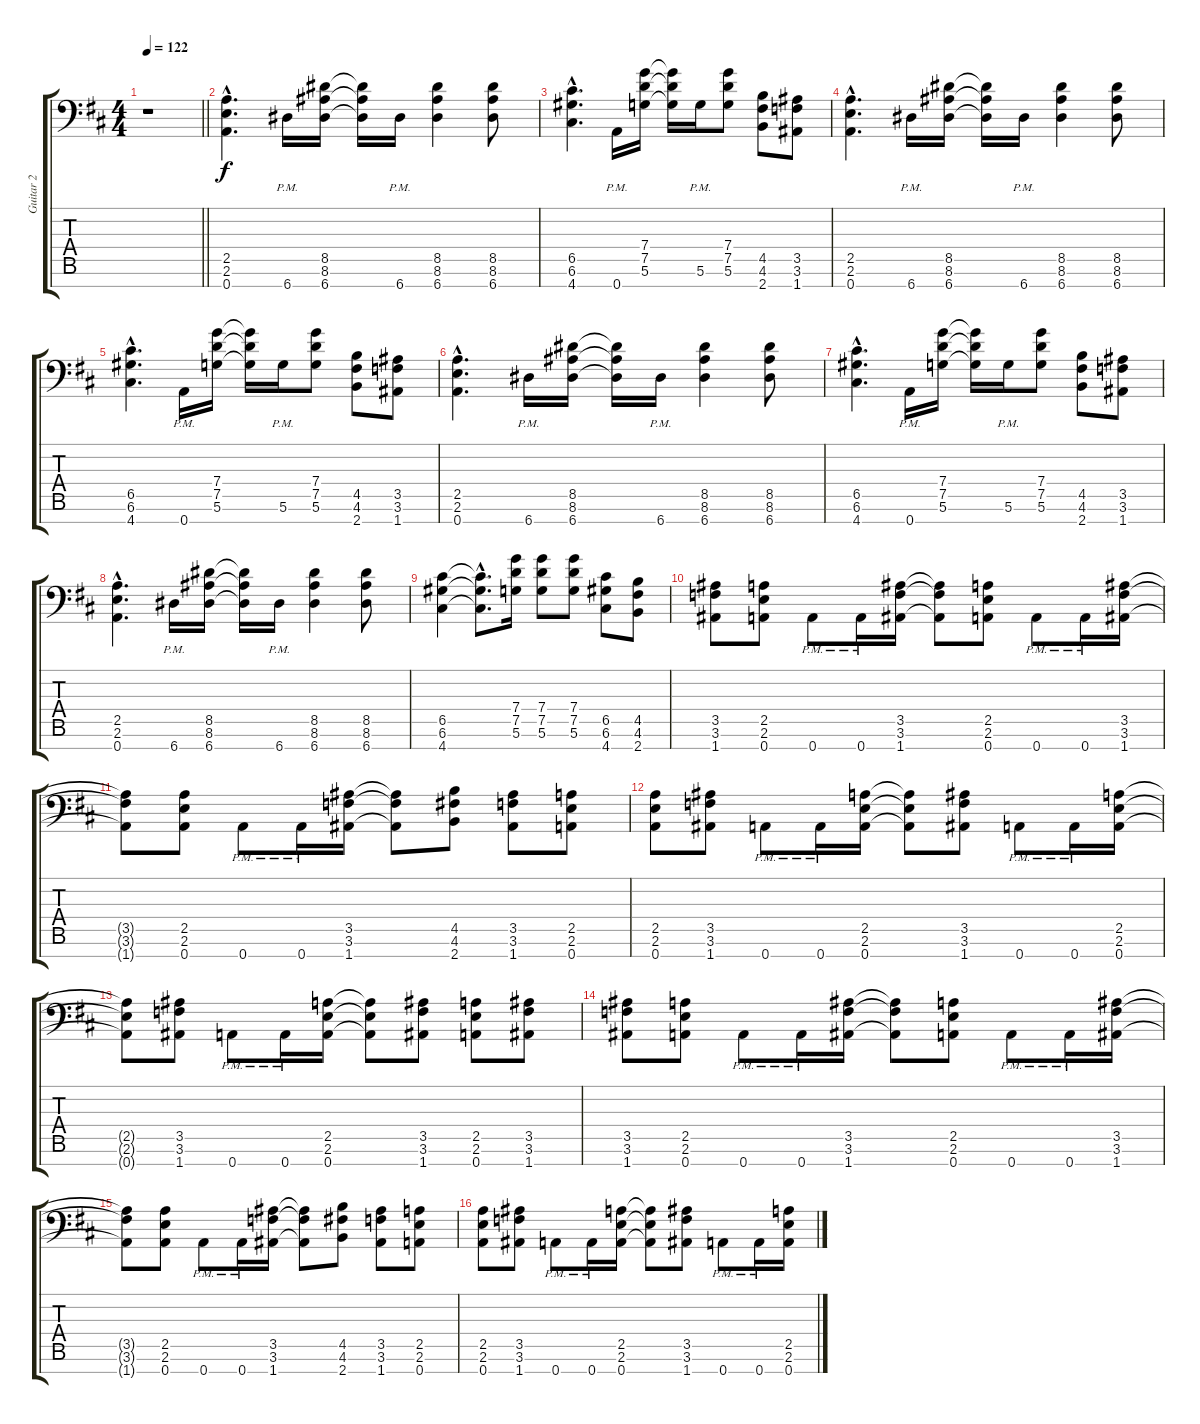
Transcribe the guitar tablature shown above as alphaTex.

\track ("Guitar 2" "Guitar 2") {instrument overdrivenguitar}
\staff {score tabs}
\tuning (D4 A3 F3 C3 G2 D2 A1) {hide}
\ts (4 4)
\tempo 122
\clef f4
\barLineRight lightlight
\ks bminor
r.1{dy f} |
(2.5{hac} 2.6{hac} 0.7{hac}).4{d} 6.7{pm}.16 (8.5 8.6 6.7).16 (8.5{t} 8.6{t} 6.7{t}).16 6.7{pm}.16 (8.5 8.6 6.7).4 (8.5 8.6 6.7).8 |
(6.5{hac} 6.6{hac} 4.7{hac}).4{d} 0.7{pm}.16 (7.4 7.5 5.6).16 (7.4{t} 7.5{t} 5.6{t}).16 5.6{pm}.16 (7.4 7.5 5.6).8 (4.5 4.6 2.7).8 (3.5 3.6 1.7).8 |
(2.5{hac} 2.6{hac} 0.7{hac}).4{d} 6.7{pm}.16 (8.5 8.6 6.7).16 (8.5{t} 8.6{t} 6.7{t}).16 6.7{pm}.16 (8.5 8.6 6.7).4 (8.5 8.6 6.7).8 |
(6.5{hac} 6.6{hac} 4.7{hac}).4{d} 0.7{pm}.16 (7.4 7.5 5.6).16 (7.4{t} 7.5{t} 5.6{t}).16 5.6{pm}.16 (7.4 7.5 5.6).8 (4.5 4.6 2.7).8 (3.5 3.6 1.7).8 |
(2.5{hac} 2.6{hac} 0.7{hac}).4{d} 6.7{pm}.16 (8.5 8.6 6.7).16 (8.5{t} 8.6{t} 6.7{t}).16 6.7{pm}.16 (8.5 8.6 6.7).4 (8.5 8.6 6.7).8 |
(6.5{hac} 6.6{hac} 4.7{hac}).4{d} 0.7{pm}.16 (7.4 7.5 5.6).16 (7.4{t} 7.5{t} 5.6{t}).16 5.6{pm}.16 (7.4 7.5 5.6).8 (4.5 4.6 2.7).8 (3.5 3.6 1.7).8 |
(2.5{hac} 2.6{hac} 0.7{hac}).4{d} 6.7{pm}.16 (8.5 8.6 6.7).16 (8.5{t} 8.6{t} 6.7{t}).16 6.7{pm}.16 (8.5 8.6 6.7).4 (8.5 8.6 6.7).8 |
(6.5 6.6 4.7).4 (6.5{hac t} 6.6{hac t} 4.7{hac t}).8{d} (7.4 7.5 5.6).16 (7.4 7.5 5.6).8 (7.4 7.5 5.6).8 (6.5 6.6 4.7).8 (4.5 4.6 2.7).8 |
(3.5 3.6 1.7).8 (2.5 2.6 0.7).8 0.7{pm}.8 0.7{pm}.16 (3.5 3.6 1.7).16 (3.5{t} 3.6{t} 1.7{t}).8 (2.5 2.6 0.7).8 0.7{pm}.8 0.7{pm}.16 (3.5 3.6 1.7).16 |
(3.5{t} 3.6{t} 1.7{t}).8 (2.5 2.6 0.7).8 0.7{pm}.8 0.7{pm}.16 (3.5 3.6 1.7).16 (3.5{t} 3.6{t} 1.7{t}).8 (4.5 4.6 2.7).8 (3.5 3.6 1.7).8 (2.5 2.6 0.7).8 |
(2.5 2.6 0.7).8 (3.5 3.6 1.7).8 0.7{pm}.8 0.7{pm}.16 (2.5 2.6 0.7).16 (2.5{t} 2.6{t} 0.7{t}).8 (3.5 3.6 1.7).8 0.7{pm}.8 0.7{pm}.16 (2.5 2.6 0.7).16 |
(2.5{t} 2.6{t} 0.7{t}).8 (3.5 3.6 1.7).8 0.7{pm}.8 0.7{pm}.16 (2.5 2.6 0.7).16 (2.5{t} 2.6{t} 0.7{t}).8 (3.5 3.6 1.7).8 (2.5 2.6 0.7).8 (3.5 3.6 1.7).8 |
(3.5 3.6 1.7).8 (2.5 2.6 0.7).8 0.7{pm}.8 0.7{pm}.16 (3.5 3.6 1.7).16 (3.5{t} 3.6{t} 1.7{t}).8 (2.5 2.6 0.7).8 0.7{pm}.8 0.7{pm}.16 (3.5 3.6 1.7).16 |
(3.5{t} 3.6{t} 1.7{t}).8 (2.5 2.6 0.7).8 0.7{pm}.8 0.7{pm}.16 (3.5 3.6 1.7).16 (3.5{t} 3.6{t} 1.7{t}).8 (4.5 4.6 2.7).8 (3.5 3.6 1.7).8 (2.5 2.6 0.7).8 |
(2.5 2.6 0.7).8 (3.5 3.6 1.7).8 0.7{pm}.8 0.7{pm}.16 (2.5 2.6 0.7).16 (2.5{t} 2.6{t} 0.7{t}).8 (3.5 3.6 1.7).8 0.7{pm}.8 0.7{pm}.16 (2.5 2.6 0.7).16
